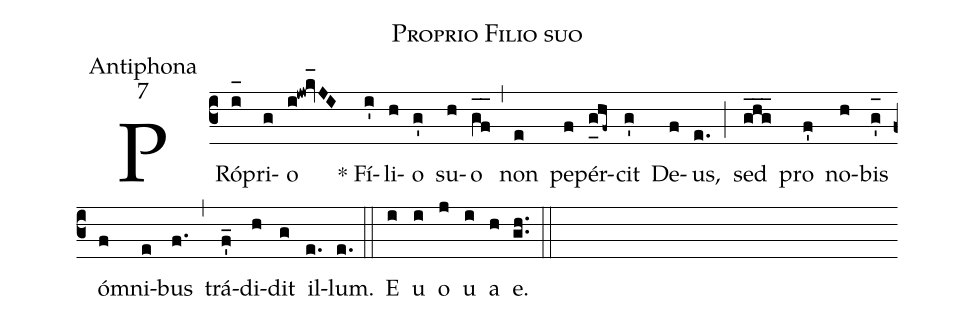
name:Proprio Filio suo;
office-part:Antiphona;
mode:7;
%%
(c3) PRó(i_[oh:h])pri(g)o(i!jw!kv_[hl:1]JI) ()* Fí(i')li(h)o(g') su(h)o(g_[oh:h]f_[oh:h]) (,) non(e) pe(f)pér(g_[uh:l]hf~)cit(g') De(f)us,(e.) (;) sed(ghg___) pro(f') no(h)bis(g'_[oh:h]) ó(f)mni(e)bus(f.) (,) trá(f'_)di(h)dit(g) il(e.)lum.(e.) (::) <eu>E(i) u(i) o(j) u(i) a(h) e.</eu>(gh..) (::)
